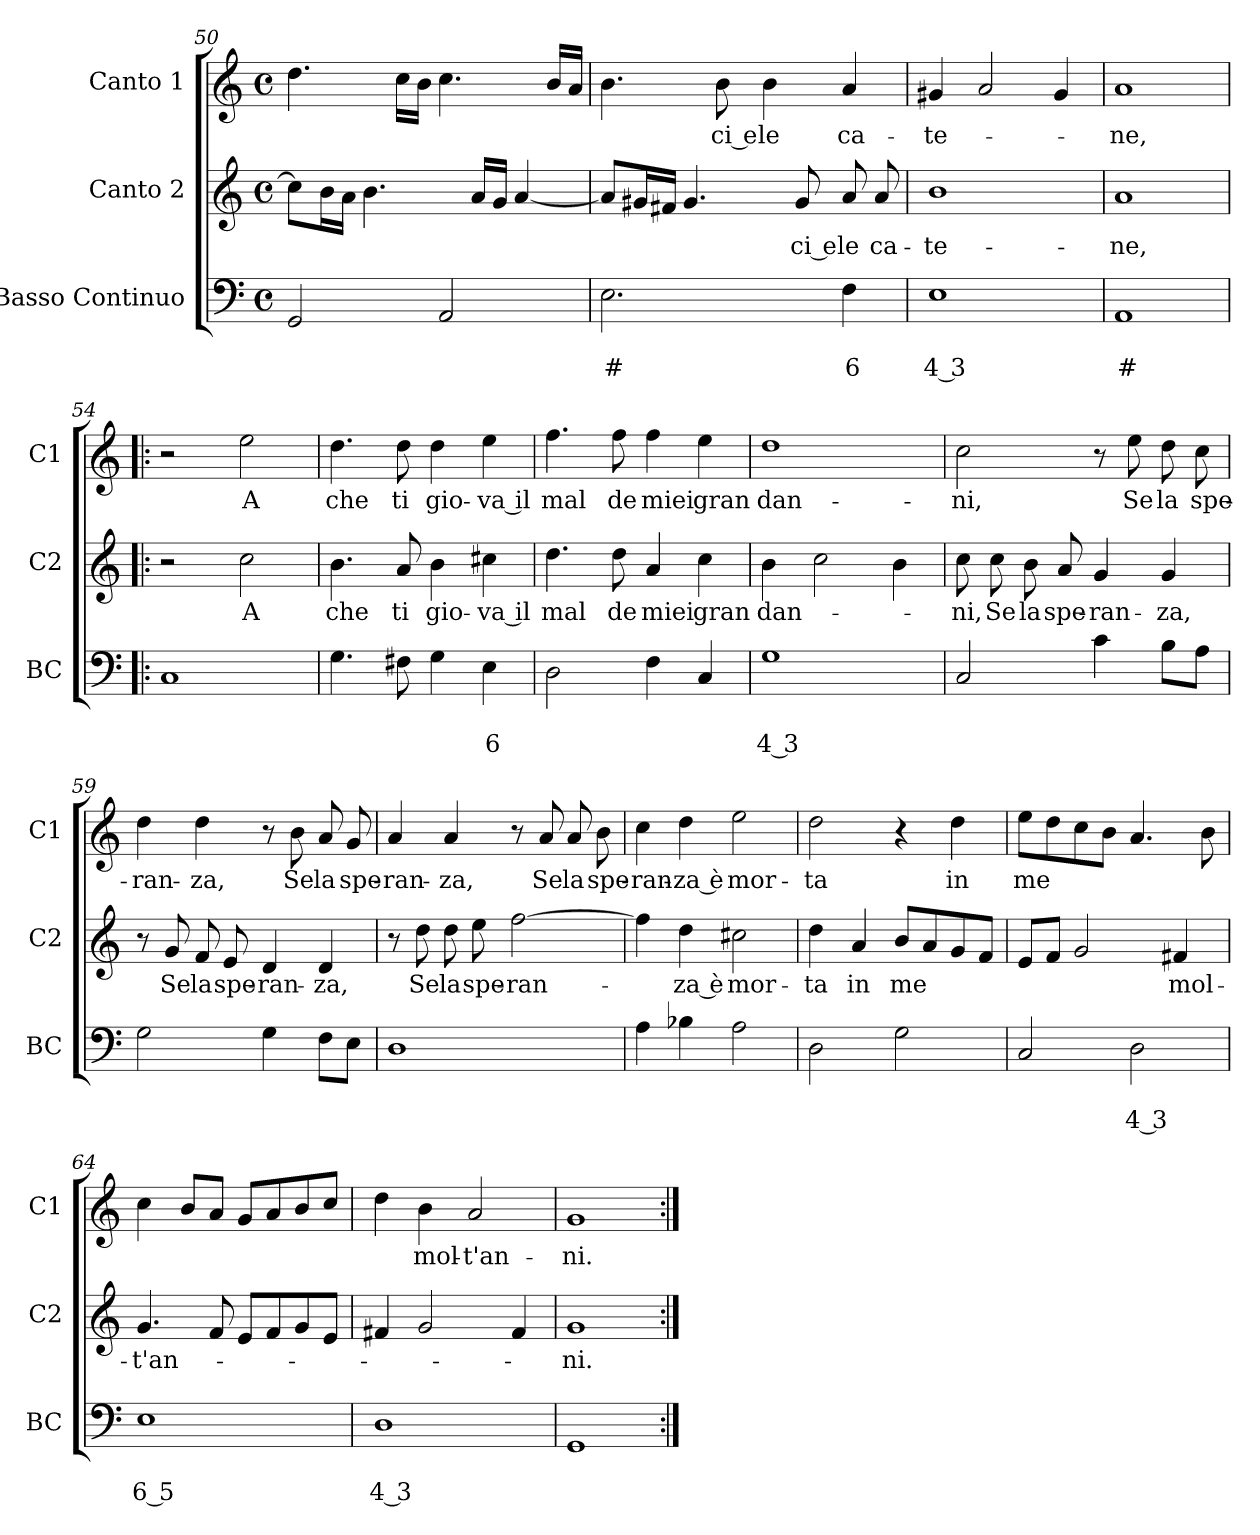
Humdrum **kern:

**kern	**text	**text	**kern	**text	**kern	**text
*part3	*part3	*part3	*part2	*part2	*part1	*part1
*staff3	*staff3	*staff3	*staff2	*staff2	*staff1	*staff1
*I"Basso Continuo	*	*	*I"Canto 2	*	*I"Canto 1	*
*I'BC	*	*	*I'C2	*	*I'C1	*
*clefF4	*	*	*clefG2	*	*clefG2	*
*k[]	*	*	*k[]	*	*k[]	*
*C:	*	*	*C:	*	*C:	*
*M4/4	*	*	*M4/4	*	*M4/4	*
*met(c)	*	*	*met(c)	*	*met(c)	*
=50	=50	=50	=50	=50	=50	=50
2GG/	.	.	8cc\L]	.	4.dd\	.
.	.	.	16b\L	.	.	.
.	.	.	16a\JJ	.	.	.
.	.	.	4.b\	.	.	.
.	.	.	.	.	16cc\LL	.
.	.	.	.	.	16b\JJ	.
2AA/	.	.	.	.	4.cc\	.
.	.	.	16a/LL	.	.	.
.	.	.	16g/JJ	.	.	.
.	.	.	[4a/	.	.	.
.	.	.	.	.	16b/LL	.
.	.	.	.	.	16a/JJ	.
!!LO:LB:g=z
=51	=51	=51	=51	=51	=51	=51
!	!	!LO:LY:b	!	!	!	!
2.E\	.	#	8a/L]	.	4.b\	.
.	.	.	16g#X/L	.	.	.
.	.	.	16f#X/JJ	.	.	.
.	.	.	4.g#/	.	.	.
!	!	!	!	!	!	!LO:LY:b
.	.	.	.	.	8b\	-ci e
!	!	!	!	!	!	!LO:LY:b
.	.	.	.	.	4b\	le
!	!	!	!	!LO:LY:b	!	!
.	.	.	8g#/	-ci e	.	.
!	!	!LO:LY:b	!	!LO:LY:b	!	!LO:LY:b
4F\	.	6	8a/	le	4a/	ca-
!	!	!	!	!LO:LY:b	!	!
.	.	.	8a/	ca-	.	.
=52	=52	=52	=52	=52	=52	=52
!	!	!LO:LY:b	!	!LO:LY:b	!	!LO:LY:b
1E	.	4 3	1b	-te-	4g#X/	-te-
.	.	.	.	.	2a/	.
.	.	.	.	.	4g#/	.
=53	=53	=53	=53	=53	=53	=53
!	!	!LO:LY:b	!	!LO:LY:b	!	!LO:LY:b
1AA	.	#	1a	-ne,	1a	-ne,
=54!|:	=54!|:	=54!|:	=54!|:	=54!|:	=54!|:	=54!|:
1C	.	.	2r	.	2r	.
!	!	!	!	!LO:LY:b	!	!LO:LY:b
.	.	.	2cc\	A	2ee\	A
=55	=55	=55	=55	=55	=55	=55
!	!	!	!	!LO:LY:b	!	!LO:LY:b
4.G\	.	.	4.b\	che	4.dd\	che
!	!	!	!	!LO:LY:b	!	!LO:LY:b
8F#X\	.	.	8a/	ti	8dd\	ti
!	!	!	!	!LO:LY:b	!	!LO:LY:b
4G\	.	.	4b\	gio-	4dd\	gio-
!	!	!LO:LY:b	!	!LO:LY:b	!	!LO:LY:b
4E\	.	6	4cc#X\	-va il	4ee\	-va il
=56	=56	=56	=56	=56	=56	=56
!	!	!	!	!LO:LY:b	!	!LO:LY:b
2D\	.	.	4.dd\	mal	4.ff\	mal
!	!	!	!	!LO:LY:b	!	!LO:LY:b
.	.	.	8dd\	de	8ff\	de
!	!	!	!	!LO:LY:b	!	!LO:LY:b
4F\	.	.	4a/	miei	4ff\	miei
!	!	!	!	!LO:LY:b	!	!LO:LY:b
4C/	.	.	4cc\	gran	4ee\	gran
!!LO:LB:g=z
=57	=57	=57	=57	=57	=57	=57
!	!	!LO:LY:b	!	!LO:LY:b	!	!LO:LY:b
1G	.	4 3	4b\	dan-	1dd	dan-
.	.	.	2cc\	.	.	.
.	.	.	4b\	.	.	.
=58	=58	=58	=58	=58	=58	=58
!	!	!	!	!LO:LY:b	!	!LO:LY:b
2C/	.	.	8cc\	-ni,	2cc\	-ni,
!	!	!	!	!LO:LY:b	!	!
.	.	.	8cc\	Se	.	.
!	!	!	!	!LO:LY:b	!	!
.	.	.	8b\	la	.	.
!	!	!	!	!LO:LY:b	!	!
.	.	.	8a/	spe-	.	.
!	!	!	!	!LO:LY:b	!	!
4c\	.	.	4g/	-ran-	8r	.
!	!	!	!	!	!	!LO:LY:b
.	.	.	.	.	8ee\	Se
!	!	!	!	!LO:LY:b	!	!LO:LY:b
8B\L	.	.	4g/	-za,	8dd\	la
!	!	!	!	!	!	!LO:LY:b
8A\J	.	.	.	.	8cc\	spe-
=59	=59	=59	=59	=59	=59	=59
!	!	!	!	!	!	!LO:LY:b
2G\	.	.	8r	.	4dd\	-ran-
!	!	!	!	!LO:LY:b	!	!
.	.	.	8g/	Se	.	.
!	!	!	!	!LO:LY:b	!	!LO:LY:b
.	.	.	8f/	la	4dd\	-za,
!	!	!	!	!LO:LY:b	!	!
.	.	.	8e/	spe-	.	.
!	!	!	!	!LO:LY:b	!	!
4G\	.	.	4d/	-ran-	8r	.
!	!	!	!	!	!	!LO:LY:b
.	.	.	.	.	8b\	Se
!	!	!	!	!LO:LY:b	!	!LO:LY:b
8F\L	.	.	4d/	-za,	8a/	la
!	!	!	!	!	!	!LO:LY:b
8E\J	.	.	.	.	8g/	spe-
=60	=60	=60	=60	=60	=60	=60
!	!	!	!	!	!	!LO:LY:b
1D	.	.	8r	.	4a/	-ran-
!	!	!	!	!LO:LY:b	!	!
.	.	.	8dd\	Se	.	.
!	!	!	!	!LO:LY:b	!	!LO:LY:b
.	.	.	8dd\	la	4a/	-za,
!	!	!	!	!LO:LY:b	!	!
.	.	.	8ee\	spe-	.	.
!	!	!	!	!LO:LY:b	!	!
.	.	.	[2ff\	-ran-	8r	.
!	!	!	!	!	!	!LO:LY:b
.	.	.	.	.	8a/	Se
!	!	!	!	!	!	!LO:LY:b
.	.	.	.	.	8a/	la
!	!	!	!	!	!	!LO:LY:b
.	.	.	.	.	8b\	spe-
=61	=61	=61	=61	=61	=61	=61
!	!	!	!	!	!	!LO:LY:b
4A\	.	.	4ff\]	.	4cc\	-ran-
!	!	!	!	!LO:LY:b	!	!LO:LY:b
4B-X\	.	.	4dd\	-za è	4dd\	-za è
!	!	!	!	!LO:LY:b	!	!LO:LY:b
2A\	.	.	2cc#X\	mor-	2ee\	mor-
!!LO:LB:g=z
=62	=62	=62	=62	=62	=62	=62
!	!	!	!	!LO:LY:b	!	!LO:LY:b
2D\	.	.	4dd\	-ta	2dd\	-ta
!	!	!	!	!LO:LY:b	!	!
.	.	.	4a/	in	.	.
!	!	!	!	!LO:LY:b	!	!
2G\	.	.	8b/L	me	4r	.
.	.	.	8a/	.	.	.
!	!	!	!	!	!	!LO:LY:b
.	.	.	8g/	.	4dd\	in
.	.	.	8f/J	.	.	.
=63	=63	=63	=63	=63	=63	=63
!	!	!	!	!	!	!LO:LY:b
2C/	.	.	8e/L	.	8ee\L	me
.	.	.	8f/J	.	8dd\	.
.	.	.	2g/	.	8cc\	.
.	.	.	.	.	8b\J	.
!	!	!LO:LY:b	!	!	!	!
2D\	.	4 3	.	.	4.a/	.
!	!	!	!	!LO:LY:b	!	!
.	.	.	4f#X/	mol-	.	.
.	.	.	.	.	8b\	.
=64	=64	=64	=64	=64	=64	=64
!	!	!LO:LY:b	!	!LO:LY:b	!	!
1E	.	6 5	4.g/	-t'an-	4cc\	.
.	.	.	.	.	8b/L	.
.	.	.	8f/	.	8a/J	.
.	.	.	8e/L	.	8g/L	.
.	.	.	8f/	.	8a/	.
.	.	.	8g/	.	8b/	.
.	.	.	8e/J	.	8cc/J	.
=65	=65	=65	=65	=65	=65	=65
!	!	!LO:LY:b	!	!	!	!
1D	.	4 3	4f#X/	.	4dd\	.
!	!	!	!	!	!	!LO:LY:b
.	.	.	2g/	.	4b\	mol-
!	!	!	!	!	!	!LO:LY:b
.	.	.	.	.	2a/	-t'an-
.	.	.	4f#/	.	.	.
=66	=66	=66	=66	=66	=66	=66
!	!	!	!	!LO:LY:b	!	!LO:LY:b
1GG	.	.	1g	-ni.	1g	-ni.
=:|!	=:|!	=:|!	=:|!	=:|!	=:|!	=:|!
*-	*-	*-	*-	*-	*-	*-
